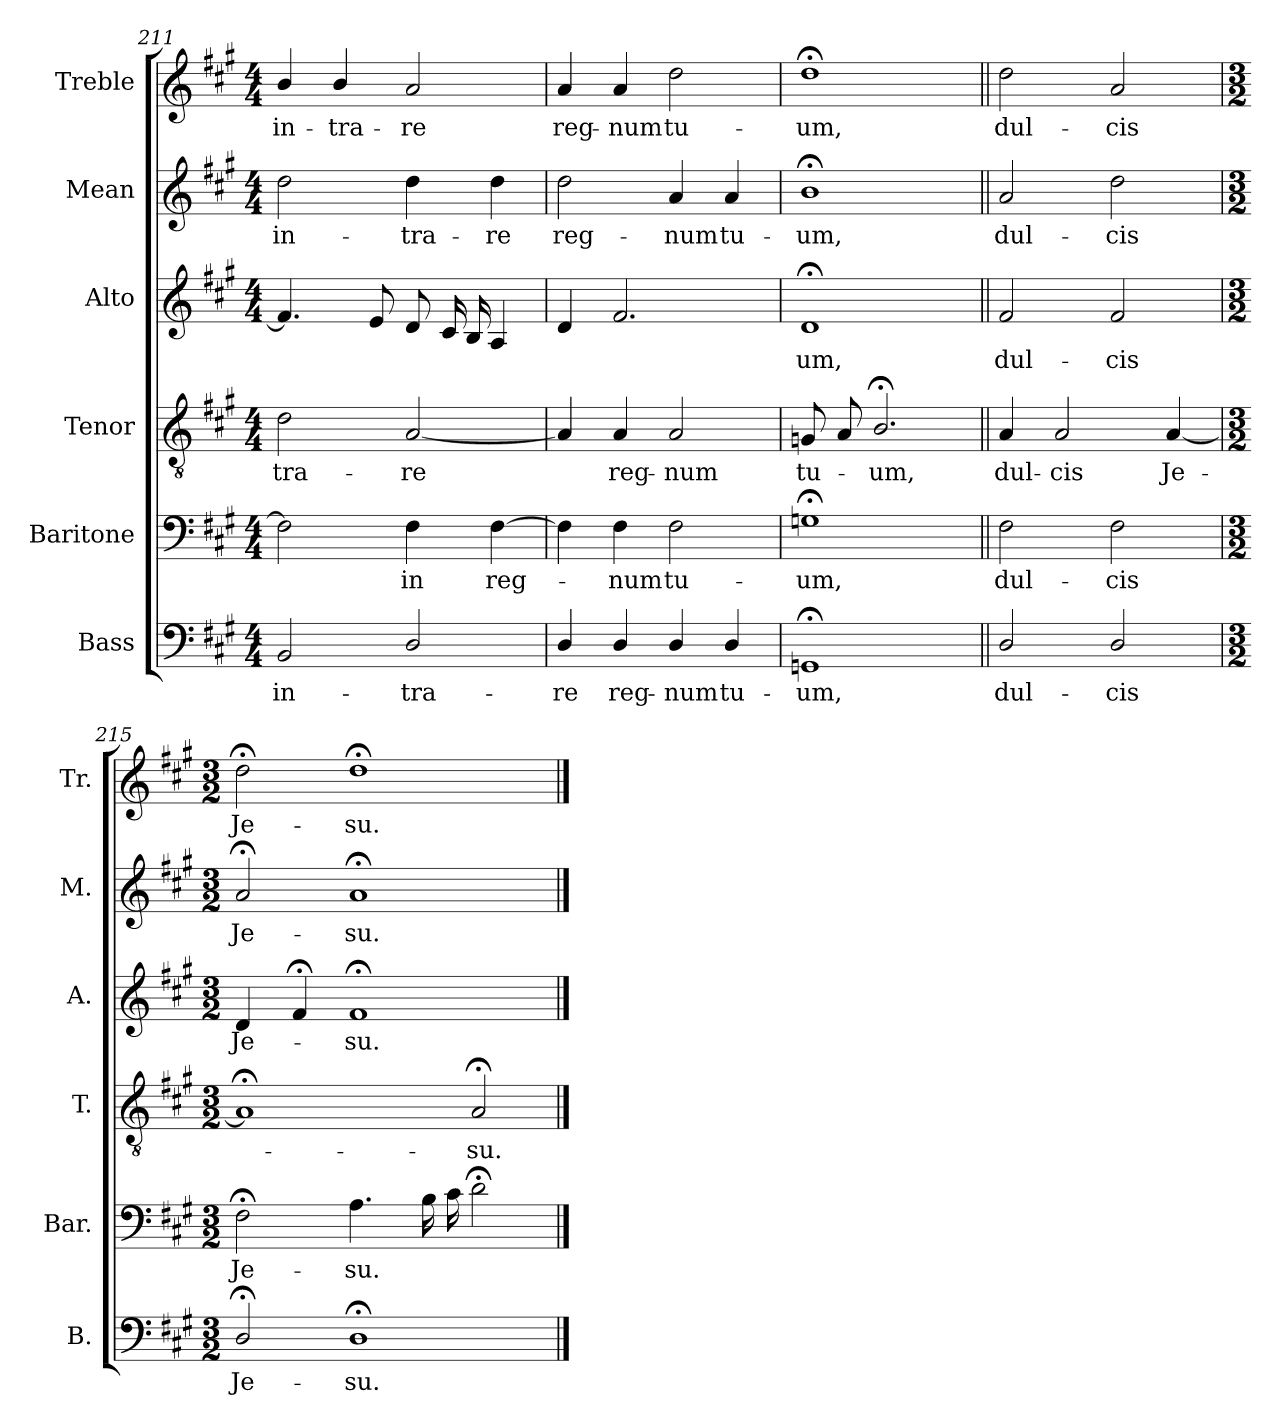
**kern	**text	**kern	**text	**kern	**text	**kern	**text	**kern	**text	**kern	**text
*part6	*part6	*part5	*part5	*part4	*part4	*part3	*part3	*part2	*part2	*part1	*part1
*staff6	*staff6	*staff5	*staff5	*staff4	*staff4	*staff3	*staff3	*staff2	*staff2	*staff1	*staff1
*I"Bass	*	*I"Baritone	*	*I"Tenor	*	*I"Alto	*	*I"Mean	*	*I"Treble	*
*I'B.	*	*I'Bar.	*	*I'T.	*	*I'A.	*	*I'M.	*	*I'Tr.	*
*clefF4	*	*clefF4	*	*clefGv2	*	*clefG2	*	*clefG2	*	*clefG2	*
*	*	*	*	*ITrd7c12	*	*	*	*	*	*	*
*k[f#c#g#]	*	*k[f#c#g#]	*	*k[f#c#g#]	*	*k[f#c#g#]	*	*k[f#c#g#]	*	*k[f#c#g#]	*
*A:	*	*A:	*	*A:	*	*A:	*	*A:	*	*A:	*
*M4/4	*	*M4/4	*	*M4/4	*	*M4/4	*	*M4/4	*	*M4/4	*
=211	=211	=211	=211	=211	=211	=211	=211	=211	=211	=211	=211
!	!LO:LY:b:color=#000000	!	!	!	!	!	!	!	!	!	!
!	!	!	!	!	!LO:LY:b:color=#000000	!	!	!	!	!	!
!	!	!	!	!	!	!	!	!	!LO:LY:b:color=#000000	!	!
!	!	!	!	!	!	!	!	!	!	!	!LO:LY:b:color=#000000
2BBi/	in-	2F#i\]	.	2Di\	-tra-	4.f#i/]	.	2ddi\	in-	4bi/	in-
!	!	!	!	!	!	!	!	!	!	!	!LO:LY:b:color=#000000
.	.	.	.	.	.	.	.	.	.	4bi/	-tra-
.	.	.	.	.	.	8ei/	.	.	.	.	.
!	!LO:LY:b:color=#000000	!	!	!	!	!	!	!	!	!	!
!	!	!	!LO:LY:b:color=#000000	!	!	!	!	!	!	!	!
!	!	!	!	!	!LO:LY:b:color=#000000	!	!	!	!	!	!
!	!	!	!	!	!	!	!	!	!LO:LY:b:color=#000000	!	!
!	!	!	!	!	!	!	!	!	!	!	!LO:LY:b:color=#000000
2Di/	-tra-	4F#i\	in	[2AAi/	-re	8di/	.	4ddi\	-tra-	2ai/	-re
.	.	.	.	.	.	16c#i/	.	.	.	.	.
.	.	.	.	.	.	16Bi/	.	.	.	.	.
!	!	!	!LO:LY:b:color=#000000	!	!	!	!	!	!	!	!
!	!	!	!	!	!	!	!	!	!LO:LY:b:color=#000000	!	!
.	.	[4F#i\	reg-	.	.	4Ai/	.	4ddi\	-re	.	.
=212	=212	=212	=212	=212	=212	=212	=212	=212	=212	=212	=212
!	!LO:LY:b:color=#000000	!	!	!	!	!	!	!	!	!	!
!	!	!	!	!	!	!	!	!	!LO:LY:b:color=#000000	!	!
!	!	!	!	!	!	!	!	!	!	!	!LO:LY:b:color=#000000
4Di/	-re	4F#i\]	.	4AAi/]	.	4di/	.	2ddi\	reg-	4ai/	reg-
!	!LO:LY:b:color=#000000	!	!	!	!	!	!	!	!	!	!
!	!	!	!LO:LY:b:color=#000000	!	!	!	!	!	!	!	!
!	!	!	!	!	!LO:LY:b:color=#000000	!	!	!	!	!	!
!	!	!	!	!	!	!	!	!	!	!	!LO:LY:b:color=#000000
4Di/	reg-	4F#i\	-num	4AAi/	reg-	2.f#i/	.	.	.	4ai/	-num
!	!LO:LY:b:color=#000000	!	!	!	!	!	!	!	!	!	!
!	!	!	!LO:LY:b:color=#000000	!	!	!	!	!	!	!	!
!	!	!	!	!	!LO:LY:b:color=#000000	!	!	!	!	!	!
!	!	!	!	!	!	!	!	!	!LO:LY:b:color=#000000	!	!
!	!	!	!	!	!	!	!	!	!	!	!LO:LY:b:color=#000000
4Di/	-num	2F#i\	tu-	2AAi/	-num	.	.	4ai/	-num	2ddi\	tu-
!	!LO:LY:b:color=#000000	!	!	!	!	!	!	!	!	!	!
!	!	!	!	!	!	!	!	!	!LO:LY:b:color=#000000	!	!
4Di/	tu-	.	.	.	.	.	.	4ai/	tu-	.	.
!!LO:LB:g=z
=213	=213	=213	=213	=213	=213	=213	=213	=213	=213	=213	=213
!	!LO:LY:b:color=#000000	!	!	!	!	!	!	!	!	!	!
!	!	!	!LO:LY:b:color=#000000	!	!	!	!	!	!	!	!
!	!	!	!	!	!LO:LY:b:color=#000000	!	!	!	!	!	!
!	!	!	!	!	!	!	!LO:LY:b:color=#000000	!	!	!	!
!	!	!	!	!	!	!	!	!	!LO:LY:b:color=#000000	!	!
!	!	!	!	!	!	!	!	!	!	!	!LO:LY:b:color=#000000
1GGn;i	-um,	1Gn;i	-um,	8GGni/	tu-	1d;i	-um,	1b;i	-um,	1dd;i	-um,
.	.	.	.	8AAi/	.	.	.	.	.	.	.
!	!	!	!	!	!LO:LY:b:color=#000000	!	!	!	!	!	!
.	.	.	.	2.BB;i/	-um,	.	.	.	.	.	.
=214||	=214||	=214||	=214||	=214||	=214||	=214||	=214||	=214||	=214||	=214||	=214||
!	!LO:LY:b:color=#000000	!	!	!	!	!	!	!	!	!	!
!	!	!	!LO:LY:b:color=#000000	!	!	!	!	!	!	!	!
!	!	!	!	!	!LO:LY:b:color=#000000	!	!	!	!	!	!
!	!	!	!	!	!	!	!LO:LY:b:color=#000000	!	!	!	!
!	!	!	!	!	!	!	!	!	!LO:LY:b:color=#000000	!	!
!	!	!	!	!	!	!	!	!	!	!	!LO:LY:b:color=#000000
2Di/	dul-	2F#i\	dul-	4AAi/	dul-	2f#i/	dul-	2ai/	dul-	2ddi\	dul-
!	!	!	!	!	!LO:LY:b:color=#000000	!	!	!	!	!	!
.	.	.	.	2AAi/	-cis	.	.	.	.	.	.
!	!LO:LY:b:color=#000000	!	!	!	!	!	!	!	!	!	!
!	!	!	!LO:LY:b:color=#000000	!	!	!	!	!	!	!	!
!	!	!	!	!	!	!	!LO:LY:b:color=#000000	!	!	!	!
!	!	!	!	!	!	!	!	!	!LO:LY:b:color=#000000	!	!
!	!	!	!	!	!	!	!	!	!	!	!LO:LY:b:color=#000000
2Di/	-cis	2F#i\	-cis	.	.	2f#i/	-cis	2ddi\	-cis	2ai/	-cis
!	!	!	!	!	!LO:LY:b:color=#000000	!	!	!	!	!	!
.	.	.	.	[4AAi/	Je-	.	.	.	.	.	.
=215	=215	=215	=215	=215	=215	=215	=215	=215	=215	=215	=215
*M3/2	*	*M3/2	*	*M3/2	*	*M3/2	*	*M3/2	*	*M3/2	*
!	!LO:LY:b:color=#000000	!	!	!	!	!	!	!	!	!	!
!	!	!	!LO:LY:b:color=#000000	!	!	!	!	!	!	!	!
!	!	!	!	!	!	!	!LO:LY:b:color=#000000	!	!	!	!
!	!	!	!	!	!	!	!	!	!LO:LY:b:color=#000000	!	!
!	!	!	!	!	!	!	!	!	!	!	!LO:LY:b:color=#000000
2D;i/	Je-	2F#;i\	Je-	1AA;i]	.	4di/	Je-	2a;i/	Je-	2dd;i\	Je-
.	.	.	.	.	.	4f#;i/	.	.	.	.	.
!	!LO:LY:b:color=#000000	!	!	!	!	!	!	!	!	!	!
!	!	!	!LO:LY:b:color=#000000	!	!	!	!	!	!	!	!
!	!	!	!	!	!	!	!LO:LY:b:color=#000000	!	!	!	!
!	!	!	!	!	!	!	!	!	!LO:LY:b:color=#000000	!	!
!	!	!	!	!	!	!	!	!	!	!	!LO:LY:b:color=#000000
1D;i	-su.	4.Ai\	-su.	.	.	1f#;i	-su.	1a;i	-su.	1dd;i	-su.
.	.	16Bi\	.	.	.	.	.	.	.	.	.
.	.	16c#i\	.	.	.	.	.	.	.	.	.
!	!	!	!	!	!LO:LY:b:color=#000000	!	!	!	!	!	!
.	.	2d;i\	.	2AA;i/	-su.	.	.	.	.	.	.
==	==	==	==	==	==	==	==	==	==	==	==
*-	*-	*-	*-	*-	*-	*-	*-	*-	*-	*-	*-
